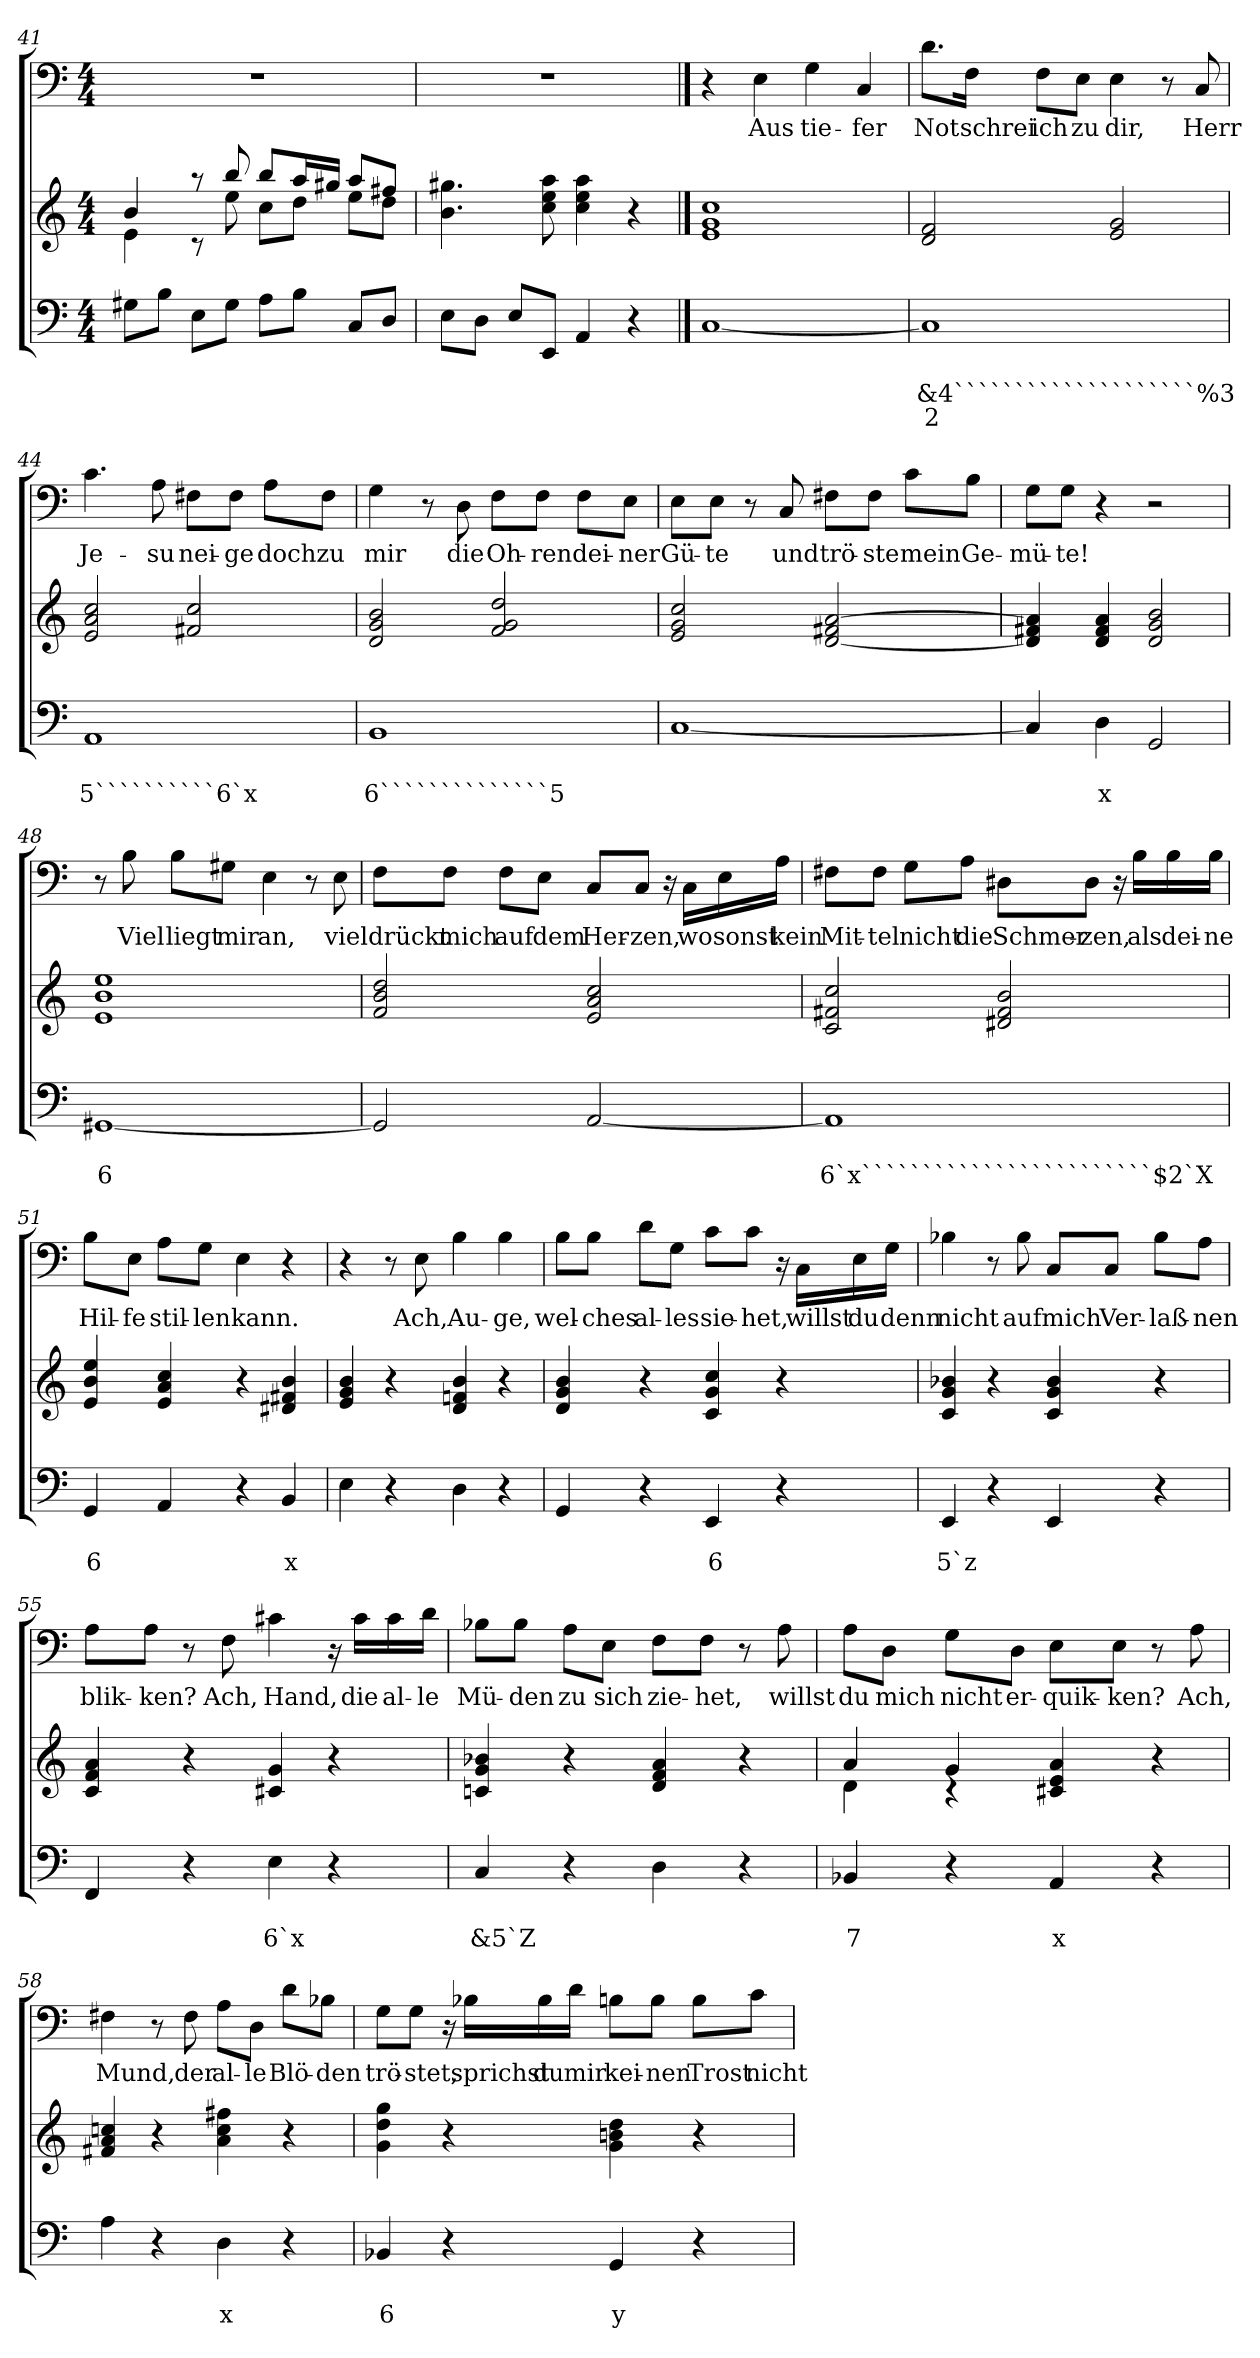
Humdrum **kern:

**kern	**text	**text	**text	**kern	**kern	**text
*part2	*part2	*part2	*part2	*part2	*part1	*part1
*staff3	*staff3	*staff3	*staff3	*staff2	*staff1	*staff1
*clefF4	*	*	*	*clefG2	*clefF4	*
*k[]	*	*	*	*k[]	*k[]	*
*C:	*	*	*	*C:	*C:	*
*M4/4	*	*	*	*M4/4	*M4/4	*
=41	=41	=41	=41	=41	=41	=41
*	*	*	*	*^	*	*
8G#X\L	.	.	.	4b/	4e\	1r	.
8B\J	.	.	.	.	.	.	.
8E\L	.	.	.	8raa	8rc	.	.
8G#\J	.	.	.	8bb/	8ee\	.	.
8A\L	.	.	.	8bb/L	8cc\L	.	.
8B\J	.	.	.	16aa/L	8dd\J	.	.
.	.	.	.	16gg#X/JJ	.	.	.
8C/L	.	.	.	8aa/L	8ee\L	.	.
8D/J	.	.	.	8ff#X/J	8dd\J	.	.
*	*	*	*	*v	*v	*	*
=42	=42	=42	=42	=42	=42	=42
8E\L	.	.	.	4.b\ 4.gg#X\	1r	.
8D\J	.	.	.	.	.	.
8E/L	.	.	.	.	.	.
8EE/J	.	.	.	8cc\ 8ee\ 8aa\	.	.
4AA/	.	.	.	4cc\ 4ee\ 4aa\	.	.
4r	.	.	.	4r	.	.
!!LO:PB:g=z
==42X1	==42X1	==42X1	==42X1	==42X1	==42X1	==42X1
[<1C	.	.	.	1e 1g 1cc	4r	.
!	!	!	!	!	!	!LO:LY:b
.	.	.	.	.	4E\	Aus
!	!	!	!	!	!	!LO:LY:b
.	.	.	.	.	4G\	tie-
!	!	!	!	!	!	!LO:LY:b
.	.	.	.	.	4C/	-fer
=43	=43	=43	=43	=43	=43	=43
!	!	!LO:LY:b	!LO:LY:b	!	!	!LO:LY:b
1C]	.	&4````````````````````%3	2	2d/ 2f/	8.d\L	Not
!	!	!	!	!	!	!LO:LY:b
.	.	.	.	.	16F\Jk	schrei
!	!	!	!	!	!	!LO:LY:b
.	.	.	.	.	8F\L	ich
!	!	!	!	!	!	!LO:LY:b
.	.	.	.	.	8E\J	zu
!	!	!	!	!	!	!LO:LY:b
.	.	.	.	2e/ 2g/	4E\	dir,
.	.	.	.	.	8r	.
!	!	!	!	!	!	!LO:LY:b
.	.	.	.	.	8C/	Herr
=44	=44	=44	=44	=44	=44	=44
!	!	!LO:LY:b	!	!	!	!LO:LY:b
1AA	.	5``````````6`x	.	2e/ 2a/ 2cc/	4.c\	Je-
!	!	!	!	!	!	!LO:LY:b
.	.	.	.	.	8A\	-su
!	!	!	!	!	!	!LO:LY:b
.	.	.	.	2f#X/ 2cc/	8F#X\L	nei-
!	!	!	!	!	!	!LO:LY:b
.	.	.	.	.	8F#\J	-ge
!	!	!	!	!	!	!LO:LY:b
.	.	.	.	.	8A\L	doch
!	!	!	!	!	!	!LO:LY:b
.	.	.	.	.	8F#\J	zu
=45	=45	=45	=45	=45	=45	=45
!	!	!LO:LY:b	!	!	!	!LO:LY:b
1BB	.	6``````````````5	.	2d/ 2g/ 2b/	4G\	mir
.	.	.	.	.	8r	.
!	!	!	!	!	!	!LO:LY:b
.	.	.	.	.	8D\	die
!	!	!	!	!	!	!LO:LY:b
.	.	.	.	2f/ 2g/ 2dd/	8F\L	Oh-
!	!	!	!	!	!	!LO:LY:b
.	.	.	.	.	8F\J	-ren
!	!	!	!	!	!	!LO:LY:b
.	.	.	.	.	8F\L	dei-
!	!	!	!	!	!	!LO:LY:b
.	.	.	.	.	8E\J	-ner
!!LO:LB:g=z
=46	=46	=46	=46	=46	=46	=46
!	!	!	!	!	!	!LO:LY:b
[<1C	.	.	.	2e/ 2g/ 2cc/	8E\L	Gü-
!	!	!	!	!	!	!LO:LY:b
.	.	.	.	.	8E\J	-te
.	.	.	.	.	8r	.
!	!	!	!	!	!	!LO:LY:b
.	.	.	.	.	8C/	und
!	!	!	!	!	!	!LO:LY:b
.	.	.	.	[2d/ 2f#X/ [>2a/	8F#X\L	trö-
!	!	!	!	!	!	!LO:LY:b
.	.	.	.	.	8F#\J	-ste
!	!	!	!	!	!	!LO:LY:b
.	.	.	.	.	8c\L	mein
!	!	!	!	!	!	!LO:LY:b
.	.	.	.	.	8B\J	Ge-
=47	=47	=47	=47	=47	=47	=47
!	!	!	!	!	!	!LO:LY:b
4C/]	.	.	.	4d/] 4f#X/ 4a/]	8G\L	-mü-
!	!	!	!	!	!	!LO:LY:b
.	.	.	.	.	8G\J	-te!
!	!	!LO:LY:b	!	!	!	!
4D\	.	x	.	4d/ 4f#/ 4a/	4r	.
2GG/	.	.	.	2d/ 2g/ 2b/	2r	.
=48	=48	=48	=48	=48	=48	=48
!	!	!LO:LY:b	!	!	!	!
[<1GG#X	.	6	.	1e 1b 1ee	8r	.
!	!	!	!	!	!	!LO:LY:b
.	.	.	.	.	8B\	Viel
!	!	!	!	!	!	!LO:LY:b
.	.	.	.	.	8B\L	liegt
!	!	!	!	!	!	!LO:LY:b
.	.	.	.	.	8G#X\J	mir
!	!	!	!	!	!	!LO:LY:b
.	.	.	.	.	4E\	an,
.	.	.	.	.	8r	.
!	!	!	!	!	!	!LO:LY:b
.	.	.	.	.	8E\	viel
=49	=49	=49	=49	=49	=49	=49
!	!	!	!	!	!	!LO:LY:b
2GG#/]	.	.	.	2f/ 2b/ 2dd/	8F\L	drückt
!	!	!	!	!	!	!LO:LY:b
.	.	.	.	.	8F\J	mich
!	!	!	!	!	!	!LO:LY:b
.	.	.	.	.	8F\L	auf
!	!	!	!	!	!	!LO:LY:b
.	.	.	.	.	8E\J	dem
!	!	!	!	!	!	!LO:LY:b
[<2AA/	.	.	.	2e/ 2a/ 2cc/	8C/L	Her-
!	!	!	!	!	!	!LO:LY:b
.	.	.	.	.	8C/J	-zen,
.	.	.	.	.	16r	.
!	!	!	!	!	!	!LO:LY:b
.	.	.	.	.	16C\LL	wo
!	!	!	!	!	!	!LO:LY:b
.	.	.	.	.	16E\	sonst
!	!	!	!	!	!	!LO:LY:b
.	.	.	.	.	16A\JJ	kein
!!LO:LB:g=z
=50	=50	=50	=50	=50	=50	=50
!	!	!LO:LY:b	!	!	!	!LO:LY:b
1AA]	.	6`x````````````````````````$2`X	.	2c/ 2f#X/ 2cc/	8F#X\L	Mit-
!	!	!	!	!	!	!LO:LY:b
.	.	.	.	.	8F#\J	-tel
!	!	!	!	!	!	!LO:LY:b
.	.	.	.	.	8G\L	nicht
!	!	!	!	!	!	!LO:LY:b
.	.	.	.	.	8A\J	die
!	!	!	!	!	!	!LO:LY:b
.	.	.	.	2d#X/ 2f#/ 2b/	8D#X\L	Schmer-
!	!	!	!	!	!	!LO:LY:b
.	.	.	.	.	8D#\J	-zen,
.	.	.	.	.	16r	.
!	!	!	!	!	!	!LO:LY:b
.	.	.	.	.	16B\LL	als
!	!	!	!	!	!	!LO:LY:b
.	.	.	.	.	16B\	dei-
!	!	!	!	!	!	!LO:LY:b
.	.	.	.	.	16B\JJ	-ne
=51	=51	=51	=51	=51	=51	=51
!	!	!LO:LY:b	!	!	!	!LO:LY:b
4GG/	.	6	.	4e/ 4b/ 4ee/	8B\L	Hil-
!	!	!	!	!	!	!LO:LY:b
.	.	.	.	.	8E\J	-fe
!	!	!	!	!	!	!LO:LY:b
4AA/	.	.	.	4e/ 4a/ 4cc/	8A\L	stil-
!	!	!	!	!	!	!LO:LY:b
.	.	.	.	.	8G\J	-len
!	!	!	!	!	!	!LO:LY:b
4r	.	.	.	4r	4E\	kann.
!	!	!LO:LY:b	!	!	!	!
4BB/	.	x	.	4d#X/ 4f#X/ 4b/	4r	.
=52	=52	=52	=52	=52	=52	=52
4E\	.	.	.	4e/ 4g/ 4b/	4r	.
4r	.	.	.	4r	8r	.
!	!	!	!	!	!	!LO:LY:b
.	.	.	.	.	8E\	Ach,
!	!	!	!	!	!	!LO:LY:b
4D\	.	.	.	4d/ 4fni/ 4b/	4B\	Au-
!	!	!	!	!	!	!LO:LY:b
4r	.	.	.	4r	4B\	-ge,
!!LO:LB:g=z
=53	=53	=53	=53	=53	=53	=53
!	!	!	!	!	!	!LO:LY:b
4GG/	.	.	.	4d/ 4g/ 4b/	8B\L	wel-
!	!	!	!	!	!	!LO:LY:b
.	.	.	.	.	8B\J	-ches
!	!	!	!	!	!	!LO:LY:b
4r	.	.	.	4r	8d\L	al-
!	!	!	!	!	!	!LO:LY:b
.	.	.	.	.	8G\J	-les
!	!	!LO:LY:b	!	!	!	!LO:LY:b
4EE/	.	6	.	4c/ 4g/ 4cc/	8c\L	sie-
!	!	!	!	!	!	!LO:LY:b
.	.	.	.	.	8c\J	-het,
4r	.	.	.	4r	16r	.
!	!	!	!	!	!	!LO:LY:b
.	.	.	.	.	16C\LL	willst
!	!	!	!	!	!	!LO:LY:b
.	.	.	.	.	16E\	du
!	!	!	!	!	!	!LO:LY:b
.	.	.	.	.	16G\JJ	denn
=54	=54	=54	=54	=54	=54	=54
!	!	!LO:LY:b	!	!	!	!LO:LY:b
4EE/	.	5`z	.	4c/ 4g/ 4b-X/	4B-X\	nicht
4r	.	.	.	4r	8r	.
!	!	!	!	!	!	!LO:LY:b
.	.	.	.	.	8B-\	auf
!	!	!	!	!	!	!LO:LY:b
4EE/	.	.	.	4c/ 4g/ 4b-/	8C/L	mich
!	!	!	!	!	!	!LO:LY:b
.	.	.	.	.	8C/J	Ver-
!	!	!	!	!	!	!LO:LY:b
4r	.	.	.	4r	8B-\L	-laß-
!	!	!	!	!	!	!LO:LY:b
.	.	.	.	.	8A\J	-nen
=55	=55	=55	=55	=55	=55	=55
!	!	!	!	!	!	!LO:LY:b
4FF/	.	.	.	4c/ 4f/ 4a/	8A\L	blik-
!	!	!	!	!	!	!LO:LY:b
.	.	.	.	.	8A\J	-ken?
4r	.	.	.	4r	8r	.
!	!	!	!	!	!	!LO:LY:b
.	.	.	.	.	8F\	Ach,
!	!	!LO:LY:b	!	!	!	!LO:LY:b
4E\	.	6`x	.	4c#X/ 4g/	4c#X\	Hand,
4r	.	.	.	4r	16r	.
!	!	!	!	!	!	!LO:LY:b
.	.	.	.	.	16c#\LL	die
!	!	!	!	!	!	!LO:LY:b
.	.	.	.	.	16c#\	al-
!	!	!	!	!	!	!LO:LY:b
.	.	.	.	.	16d\JJ	-le
!!LO:PB:g=z
=56	=56	=56	=56	=56	=56	=56
!	!	!LO:LY:b	!	!	!	!LO:LY:b
4C/	.	&5`Z	.	4cn/ 4g/ 4b-X/	8B-X\L	Mü-
!	!	!	!	!	!	!LO:LY:b
.	.	.	.	.	8B-\J	-den
!	!	!	!	!	!	!LO:LY:b
4r	.	.	.	4r	8A\L	zu
!	!	!	!	!	!	!LO:LY:b
.	.	.	.	.	8E\J	sich
!	!	!	!	!	!	!LO:LY:b
4D\	.	.	.	4d/ 4f/ 4a/	8F\L	zie-
!	!	!	!	!	!	!LO:LY:b
.	.	.	.	.	8F\J	-het,
4r	.	.	.	4r	8r	.
!	!	!	!	!	!	!LO:LY:b
.	.	.	.	.	8A\	willst
=57	=57	=57	=57	=57	=57	=57
!	!	!LO:LY:b	!	!	!	!LO:LY:b
*	*	*	*	*^	*	*
4BB-X/	.	7	.	4a/	4d\	8A\L	du
!	!	!	!	!	!	!	!LO:LY:b
.	.	.	.	.	.	8D\J	mich
!	!	!LO:LY:b	!	!	!	!	!LO:LY:b
4r	.	6	.	4g/	4rc	8G\L	nicht
!	!	!	!	!	!	!	!LO:LY:b
.	.	.	.	.	.	8D\J	er-
!	!	!LO:LY:b	!	!	!	!	!LO:LY:b
4AA/	.	x	.	4c#X/ 4e/ 4a/	2ryy	8E\L	-quik-
!	!	!	!	!	!	!	!LO:LY:b
.	.	.	.	.	.	8E\J	-ken?
4r	.	.	.	4ra	.	8r	.
!	!	!	!	!	!	!	!LO:LY:b
.	.	.	.	.	.	8A\	Ach,
*	*	*	*	*v	*v	*	*
=58	=58	=58	=58	=58	=58	=58
!	!	!	!	!	!	!LO:LY:b
4A\	.	.	.	4f#X/ 4a/ 4ccn/	4F#X\	Mund,
4r	.	.	.	4r	8r	.
!	!	!	!	!	!	!LO:LY:b
.	.	.	.	.	8F#\	der
!	!	!LO:LY:b	!	!	!	!LO:LY:b
4D\	.	x	.	4a\ 4cc\ 4ff#X\	8A\L	al-
!	!	!	!	!	!	!LO:LY:b
.	.	.	.	.	8D\J	-le
!	!	!	!	!	!	!LO:LY:b
4r	.	.	.	4r	8d\L	Blö-
!	!	!	!	!	!	!LO:LY:b
.	.	.	.	.	8B-X\J	-den
!!LO:LB:g=z
=59	=59	=59	=59	=59	=59	=59
!	!	!LO:LY:b	!	!	!	!LO:LY:b
4BB-X/	.	6	.	4g\ 4dd\ 4gg\	8G\L	trö-
!	!	!	!	!	!	!LO:LY:b
.	.	.	.	.	8G\J	-stet,
4r	.	.	.	4r	16r	.
!	!	!	!	!	!	!LO:LY:b
.	.	.	.	.	16B-X\LL	sprichst
!	!	!	!	!	!	!LO:LY:b
.	.	.	.	.	16B-\	du
!	!	!	!	!	!	!LO:LY:b
.	.	.	.	.	16d\JJ	mir
!	!	!LO:LY:b	!	!	!	!LO:LY:b
4GG/	.	y	.	4g\ 4bn\ 4dd\	8Bn\L	kei-
!	!	!	!	!	!	!LO:LY:b
.	.	.	.	.	8B\J	-nen
!	!	!	!	!	!	!LO:LY:b
4r	.	.	.	4r	8B\L	Trost
!	!	!	!	!	!	!LO:LY:b
.	.	.	.	.	8c\J	nicht
=	=	=	=	=	=	=
*-	*-	*-	*-	*-	*-	*-
